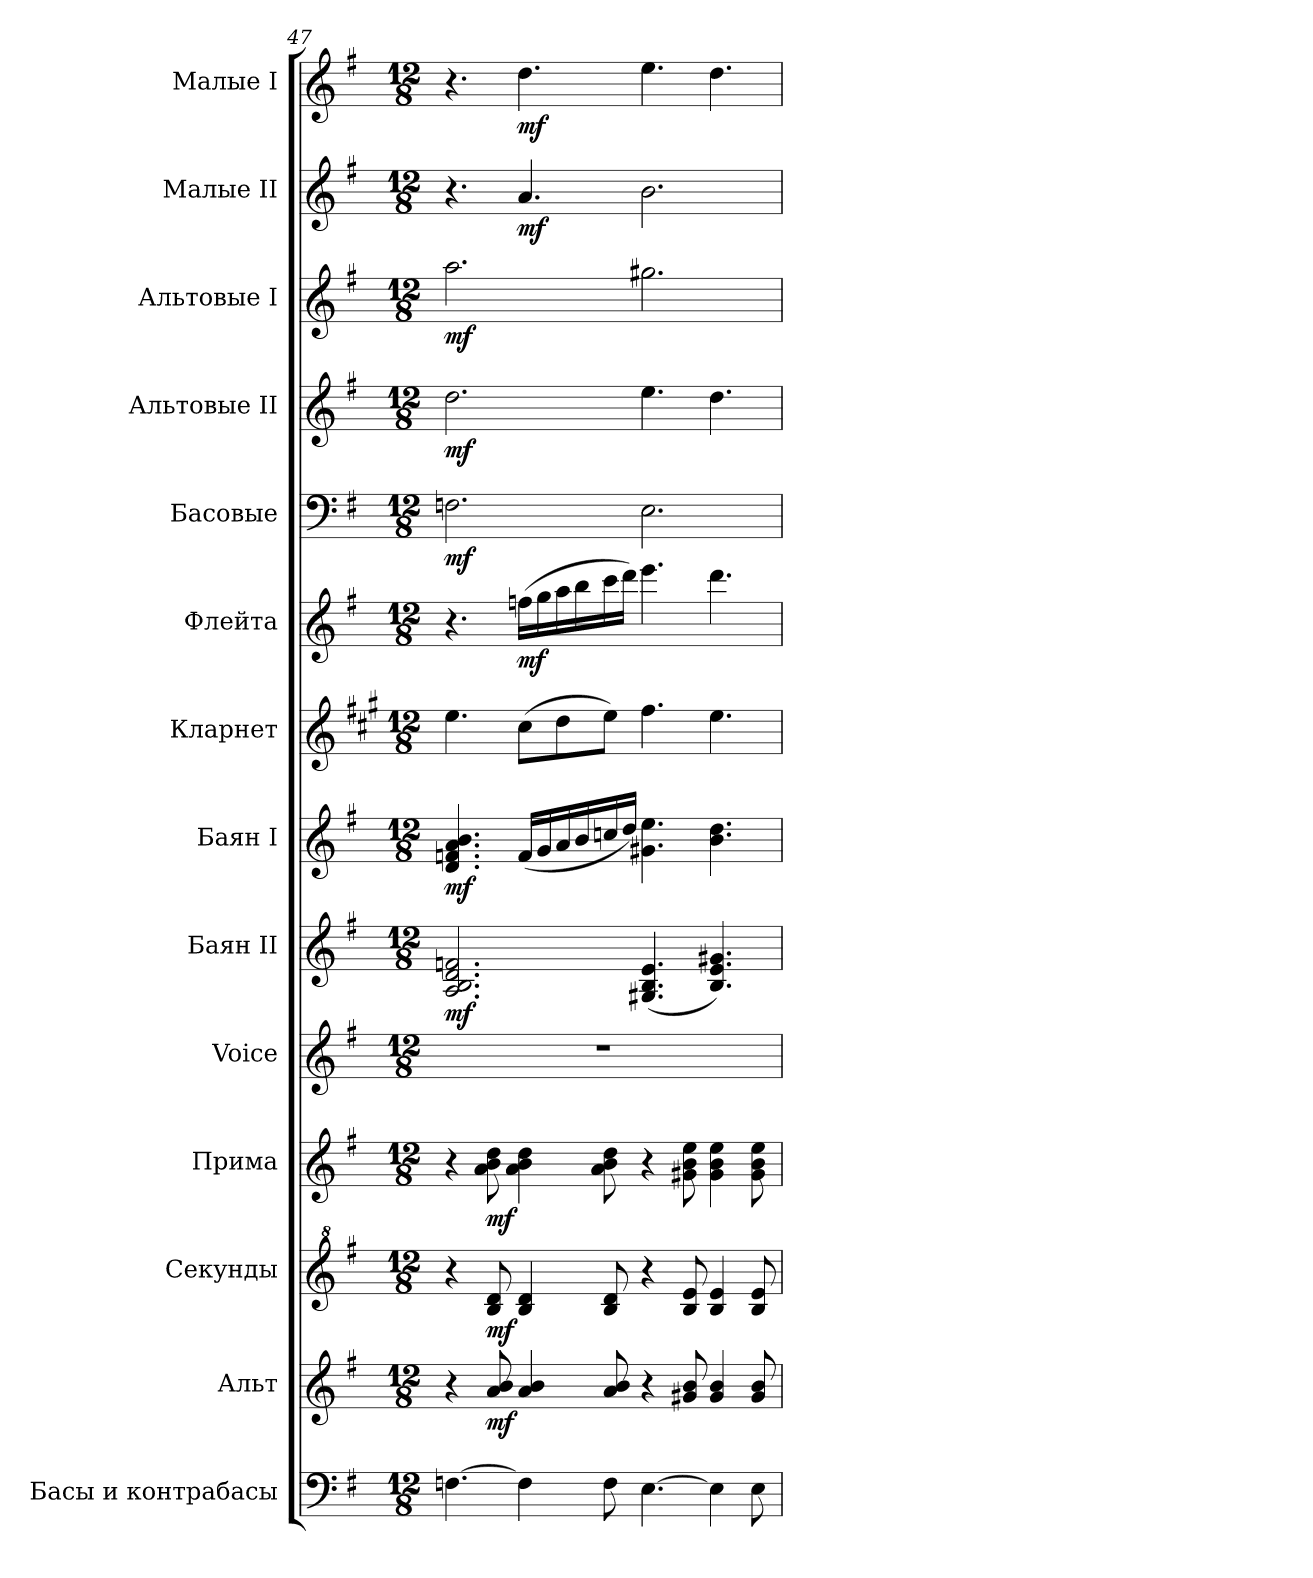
**kern	**kern	**dynam	**kern	**dynam	**kern	**dynam	**kern	**kern	**dynam	**kern	**dynam	**kern	**kern	**dynam	**kern	**dynam	**kern	**dynam	**kern	**dynam	**kern	**dynam	**kern	**dynam
*part14	*part13	*part13	*part12	*part12	*part11	*part11	*part10	*part9	*part9	*part8	*part8	*part7	*part6	*part6	*part5	*part5	*part4	*part4	*part3	*part3	*part2	*part2	*part1	*part1
*staff14	*staff13	*staff13	*staff12	*staff12	*staff11	*staff11	*staff10	*staff9	*staff9	*staff8	*staff8	*staff7	*staff6	*staff6	*staff5	*staff5	*staff4	*staff4	*staff3	*staff3	*staff2	*staff2	*staff1	*staff1
*I"Басы и контрабасы	*I"Альт	*	*I"Секунды	*	*I"Прима	*	*I"Voice	*I"Баян II	*	*I"Баян I	*	*I"Кларнет	*I"Флейта	*	*I"Басовые	*	*I"Альтовые II	*	*I"Альтовые I	*	*I"Малые II	*	*I"Малые I	*
*	*	*	*	*	*	*	*I'Voice	*	*	*	*	*	*	*	*	*	*	*	*	*	*	*	*	*
*clefF4	*clefG2	*	*clefG^2	*	*clefG2	*	*clefG2	*clefG2	*	*clefG2	*	*clefG2	*clefG2	*	*clefF4	*	*clefG2	*	*clefG2	*	*clefG2	*	*clefG2	*
*ITrd7c12	*ITrd7c12	*	*ITrd7c12	*	*ITrd7c12	*	*	*	*	*	*	*ITrd1c2	*	*	*	*	*	*	*	*	*	*	*	*
*k[f#]	*k[f#]	*	*k[f#]	*	*k[f#]	*	*k[f#]	*k[f#]	*	*k[f#]	*	*k[f#]	*k[f#]	*	*k[f#]	*	*k[f#]	*	*k[f#]	*	*k[f#]	*	*k[f#]	*
*G:	*G:	*	*G:	*	*G:	*	*G:	*G:	*	*G:	*	*G:	*G:	*	*G:	*	*G:	*	*G:	*	*G:	*	*G:	*
*M12/8	*M12/8	*	*M12/8	*	*M12/8	*	*M12/8	*M12/8	*	*M12/8	*	*M12/8	*M12/8	*	*M12/8	*	*M12/8	*	*M12/8	*	*M12/8	*	*M12/8	*
=47	=47	=47	=47	=47	=47	=47	=47	=47	=47	=47	=47	=47	=47	=47	=47	=47	=47	=47	=47	=47	=47	=47	=47	=47
!	!	!	!	!	!	!	!LO:N:vis=1	!	!	!	!	!	!	!	!	!	!	!	!	!	!	!	!	!
[>4.FFni\	4r	.	4r	.	4r	.	1.r	2.Ai/ 2.Bi 2.di 2.fni	mf	4.di/ 4.fni 4.ai 4.bi	mf	4.ddi\	4.r	.	2.Fni\	mf	2.ddi\	mf	2.aai\	mf	4.r	.	4.r	.
.	8Ai/ 8Bi	mf	8Bi/ 8di	mf	8Ai\ 8Bi 8di	mf	.	.	.	.	.	.	.	.	.	.	.	.	.	.	.	.	.	.
4FFi\]	4Ai/ 4Bi	.	4Bi/ 4di	.	4Ai\ 4Bi 4di	.	.	.	.	(16fi/LL	.	(8bi\L	(16ffni\LL	mf	.	.	.	.	.	.	4.ai/	mf	4.ddi\	mf
.	.	.	.	.	.	.	.	.	.	16gi/	.	.	16ggi\	.	.	.	.	.	.	.	.	.	.	.
.	.	.	.	.	.	.	.	.	.	16ai/	.	8cci\	16aai\	.	.	.	.	.	.	.	.	.	.	.
.	.	.	.	.	.	.	.	.	.	16bi/	.	.	16bbi\	.	.	.	.	.	.	.	.	.	.	.
8FFi\	8Ai/ 8Bi	.	8Bi/ 8di	.	8Ai\ 8Bi 8di	.	.	.	.	16ccni/	.	8ddi\J)	16ccci\	.	.	.	.	.	.	.	.	.	.	.
.	.	.	.	.	.	.	.	.	.	16ddi/JJ)	.	.	16dddi\JJ)	.	.	.	.	.	.	.	.	.	.	.
[>4.EEi\	4r	.	4r	.	4r	.	.	(4.G#Xi/ 4.Bi 4.ei	.	4.g#Xi\ 4.eei	.	4.eei\	4.eeei\	.	2.Ei\	.	4.eei\	.	2.gg#Xi\	.	2.bi\	.	4.eei\	.
.	8G#Xi/ 8Bi	.	8Bi/ 8ei	.	8G#Xi\ 8Bi 8ei	.	.	.	.	.	.	.	.	.	.	.	.	.	.	.	.	.	.	.
4EEi\]	4G#i/ 4Bi	.	4Bi/ 4ei	.	4G#i\ 4Bi 4ei	.	.	4.Bi/ 4.ei 4.g#Xi)	.	4.bi\ 4.ddi	.	4.ddi\	4.dddi\	.	.	.	4.ddi\	.	.	.	.	.	4.ddi\	.
8EEi\	8G#i/ 8Bi	.	8Bi/ 8ei	.	8G#i\ 8Bi 8ei	.	.	.	.	.	.	.	.	.	.	.	.	.	.	.	.	.	.	.
=	=	=	=	=	=	=	=	=	=	=	=	=	=	=	=	=	=	=	=	=	=	=	=	=
*-	*-	*-	*-	*-	*-	*-	*-	*-	*-	*-	*-	*-	*-	*-	*-	*-	*-	*-	*-	*-	*-	*-	*-	*-
